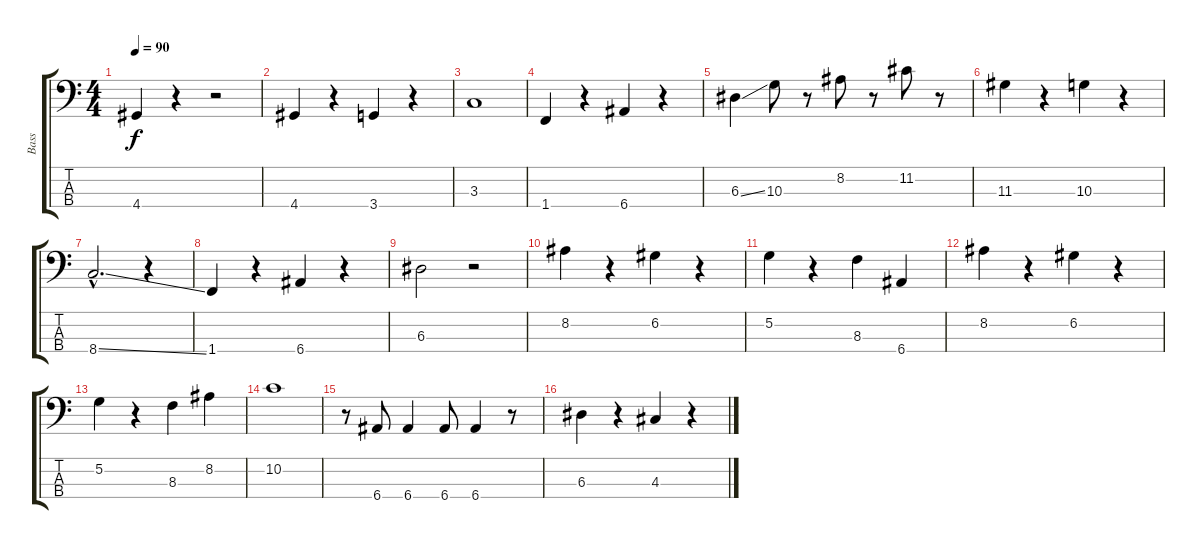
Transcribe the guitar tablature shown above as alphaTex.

\track ("Bass" "Bass") {instrument electricbassfinger}
\staff {score tabs}
\tuning (G2 D2 A1 E1) {hide}
\ts (4 4)
\tempo 90
\clef f4
\ks c
4.4.4{dy f} r.4 r.2 |
4.4.4 r.4 3.4.4 r.4 |
3.3.1 |
1.4.4 r.4 6.4.4 r.4 |
6.3{ss}.4 10.3.8 r.8 8.2.8 r.8 11.2.8 r.8 |
11.3.4 r.4 10.3.4 r.4 |
8.4{ss hac}.2{d} r.4 |
1.4.4 r.4 6.4.4 r.4 |
6.3.2 r.2 |
8.2.4 r.4 6.2.4 r.4 |
5.2.4 r.4 8.3.4 6.4.4 |
8.2.4 r.4 6.2.4 r.4 |
5.2.4 r.4 8.3.4 8.2.4 |
10.2.1 |
r.8 6.4.8 6.4.4 6.4.8 6.4.4 r.8 |
6.3.4 r.4 4.3.4 r.4
